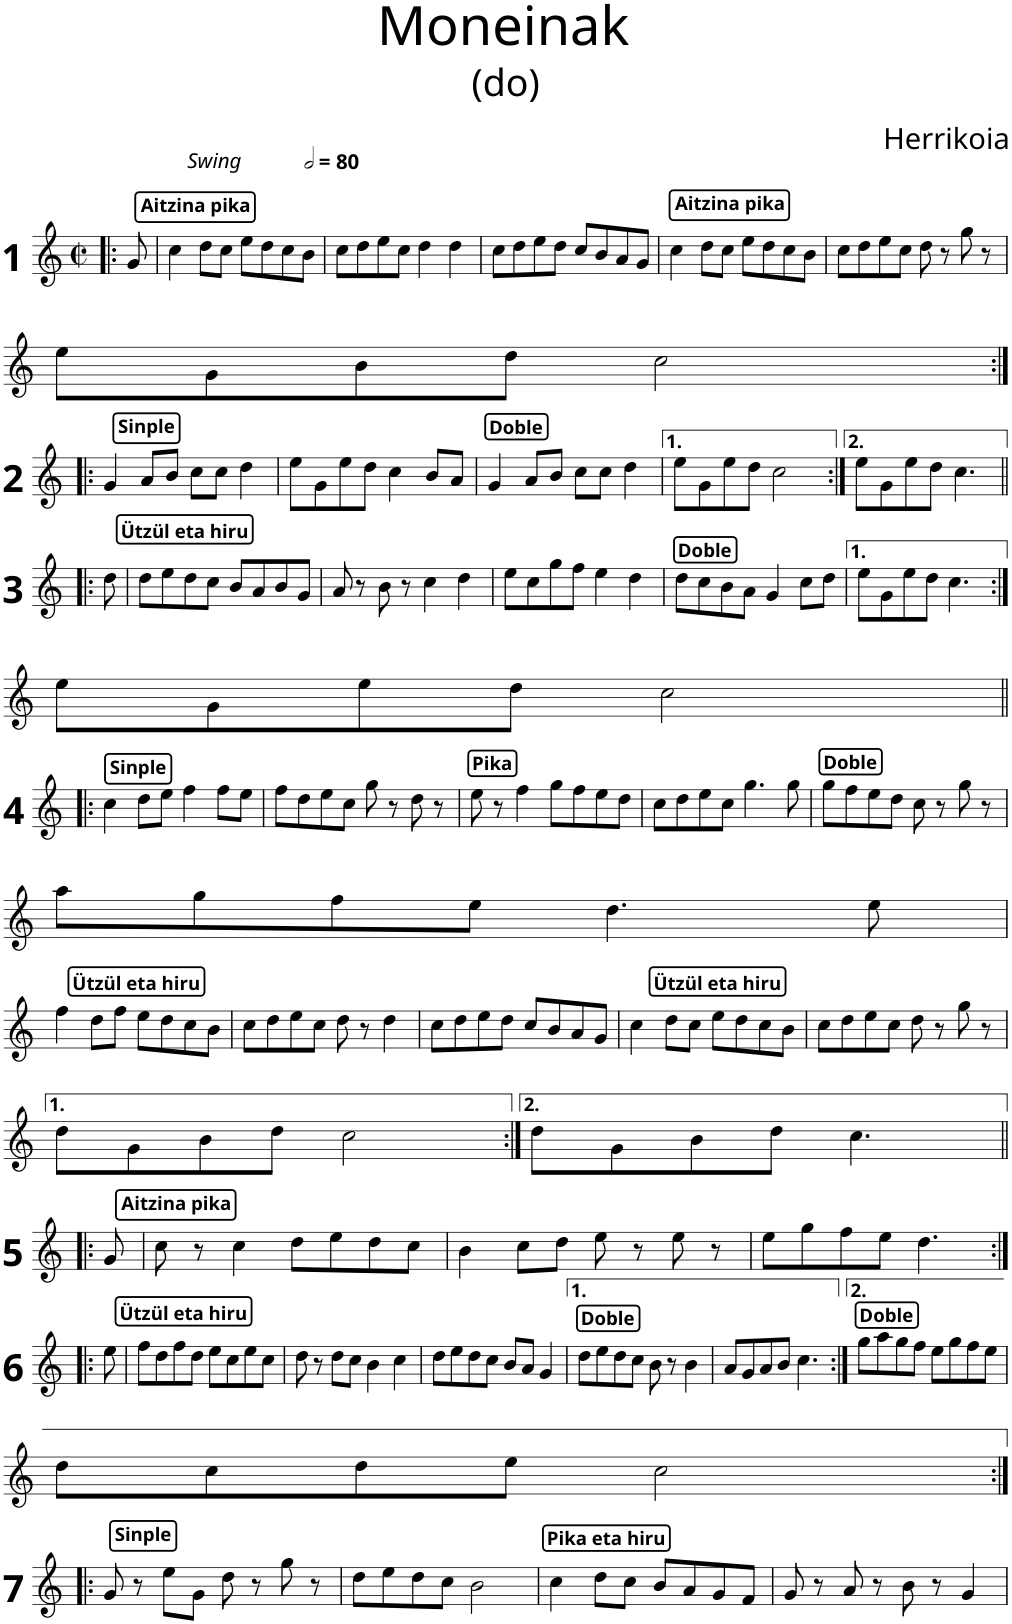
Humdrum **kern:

**kern
*part1
*staff1
*I"Piano
*I'Pno.
*clefG2
*k[]
*M2/2
*met(c|)
*MM160
!!LO:REH:place=s1:a:B:cj:t=Aitzina pika
=1!|:
!LO:TX:a:i:t=Swing
8g/
=2
4cc\
8dd\L
8cc\J
8ee\L
8dd\
8cc\
8b\J
=3
8cc\L
8dd\
8ee\
8cc\J
4dd\
4dd\
=4
8cc\L
8dd\
8ee\
8dd\J
8cc/L
8b/
8a/
8g/J
!!LO:REH:place=s1:a:B:cj:t=Aitzina pika
=5
4cc\
8dd\L
8cc\J
8ee\L
8dd\
8cc\
8b\J
=6
8cc\L
8dd\
8ee\
8cc\J
8dd\
8r
8gg\
8r
!!LO:LB:g=z
=7
8ee\L
8g\
8b\
8dd\J
2cc\
!!LO:LB:g=z
!!LO:REH:place=s1:a:B:cj:t=Sinple
=8:|!|:
4g/
8a/L
8b/J
8cc\L
8cc\J
4dd\
=9
8ee\L
8g\
8ee\
8dd\J
4cc\
8b/L
8a/J
!!LO:REH:place=s1:a:B:cj:t=Doble
=10
4g/
8a/L
8b/J
8cc\L
8cc\J
4dd\
=11
8ee\L
8g\
8ee\
8dd\J
2cc\
=12:|!
8ee\L
8g\
8ee\
8dd\J
4.cc\
!!LO:LB:g=z
!!LO:REH:place=s1:a:B:cj:t=Ützül eta hiru
=13!|:
8dd\
=14
8dd\L
8ee\
8dd\
8cc\J
8b/L
8a/
8b/
8g/J
=15
8a/
8r
8b\
8r
4cc\
4dd\
=16
8ee\L
8cc\
8gg\
8ff\J
4ee\
4dd\
!!LO:REH:place=s1:a:B:cj:t=Doble
=17
8dd\L
8cc\
8b\
8a\J
4g/
8cc\L
8dd\J
=18
8ee\L
8g\
8ee\
8dd\J
4.cc\
!!LO:LB:g=z
=19:|!
8ee\L
8g\
8ee\
8dd\J
2cc\
!!LO:LB:g=z
!!LO:REH:place=s1:a:B:cj:t=Sinple
=20!|:
*k[]
4cc\
8dd\L
8ee\J
4ff\
8ff\L
8ee\J
=21
8ff\L
8dd\
8ee\
8cc\J
8gg\
8r
8dd\
8r
!!LO:REH:place=s1:a:B:cj:t=Pika
=22
8ee\
8r
4ff\
8gg\L
8ff\
8ee\
8dd\J
=23
8cc\L
8dd\
8ee\
8cc\J
4.gg\
8gg\
!!LO:REH:place=s1:a:B:cj:t=Doble
=24
8gg\L
8ff\
8ee\
8dd\J
8cc\
8r
8gg\
8r
!!LO:LB:g=z
=25
8aa\L
8gg\
8ff\
8ee\J
4.dd\
8ee\
!!LO:LB:g=z
!!LO:REH:place=s1:a:B:cj:t=Ützül eta hiru
=26
4ff\
8dd\L
8ff\J
8ee\L
8dd\
8cc\
8b\J
=27
8cc\L
8dd\
8ee\
8cc\J
8dd\
8r
4dd\
=28
8cc\L
8dd\
8ee\
8dd\J
8cc/L
8b/
8a/
8g/J
!!LO:REH:place=s1:a:B:cj:t=Ützül eta hiru
=29
4cc\
8dd\L
8cc\J
8ee\L
8dd\
8cc\
8b\J
=30
8cc\L
8dd\
8ee\
8cc\J
8dd\
8r
8gg\
8r
!!LO:LB:g=z
=31
8dd\L
8g\
8b\
8dd\J
2cc\
=32:|!
8dd\L
8g\
8b\
8dd\J
4.cc\
!!LO:LB:g=z
!!LO:REH:place=s1:a:B:cj:t=Aitzina pika
=33!|:
8g/
=34
8cc\
8r
4cc\
8dd\L
8ee\
8dd\
8cc\J
=35
4b\
8cc\L
8dd\J
8ee\
8r
8ee\
8r
=36
8ee\L
8gg\
8ff\
8ee\J
4.dd\
!!LO:LB:g=z
!!LO:REH:place=s1:a:B:cj:t=Ützül eta hiru
=37:|!|:
8ee\
=38
8ff\L
8dd\
8ff\
8dd\J
8ee\L
8cc\
8ee\
8cc\J
=39
8dd\
8r
8dd\L
8cc\J
4b\
4cc\
=40
8dd\L
8ee\
8dd\
8cc\J
8b/L
8a/J
4g/
!!LO:REH:place=s1:a:B:cj:t=Doble
=41
8dd\L
8ee\
8dd\
8cc\J
8b\
8r
4b\
=42
8a/L
8g/
8a/
8b/J
4.cc\
!!LO:REH:place=s1:a:B:cj:t=Doble
=43:|!
8gg\L
8aa\
8gg\
8ff\J
8ee\L
8gg\
8ff\
8ee\J
!!LO:LB:g=z
=44
8dd\L
8cc\
8dd\
8ee\J
2cc\
!!LO:LB:g=z
!!LO:REH:place=s1:a:B:cj:t=Sinple
=45:|!|:
8g/
8r
8ee\L
8g\J
8dd\
8r
8gg\
8r
=46
8dd\L
8ee\
8dd\
8cc\J
2b\
!!LO:REH:place=s1:a:B:cj:t=Pika eta hiru
=47
4cc\
8dd\L
8cc\J
8b/L
8a/
8g/
8f/J
=48
8g/
8r
8a/
8r
8b\
8r
4g/
=
*-
